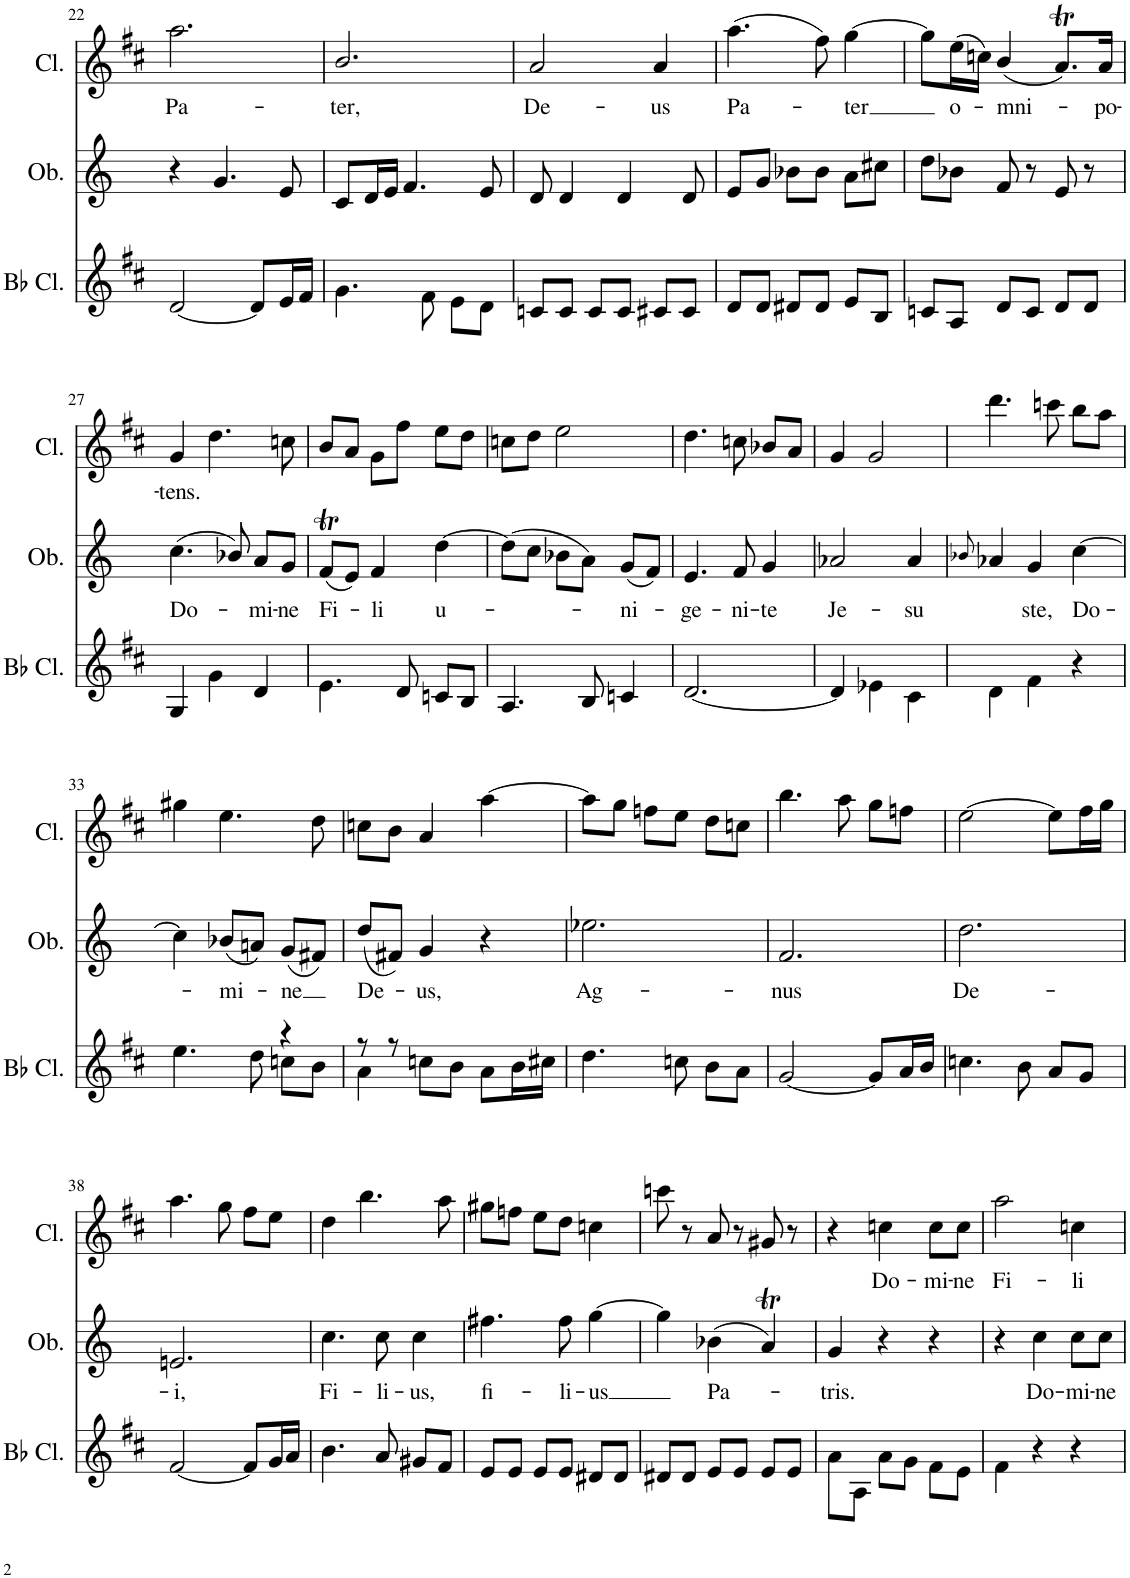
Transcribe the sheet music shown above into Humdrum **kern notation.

**kern	**kern	**text	**kern	**text
*part3	*part2	*part2	*part1	*part1
*staff3	*staff2	*staff2	*staff1	*staff1
*I"Bb Clarinet	*I"Oboe	*	*I"Clarinet	*
*I'Bb Cl.	*I'Ob.	*	*I'Cl.	*
!!LO:PB:g=z
*clefG2	*clefG2	*	*clefG2	*
*Trd1c2	*	*	*Trd1c2	*
*k[f#c#]	*k[]	*	*k[f#c#]	*
*M3/4	*M3/4	*	*M3/4	*
=22	=22	=22	=22	=22
!	!	!	!	!LO:LY:b
[2d/	4r	.	2.aa\	Pa-
.	4.g/	.	.	.
8d/L]	.	.	.	.
16e/L	8e/	.	.	.
16f#/JJ	.	.	.	.
=23	=23	=23	=23	=23
!	!	!	!	!LO:LY:b
4.g\	8c/L	.	2.b/	-ter,
.	16d/L	.	.	.
.	16e/JJ	.	.	.
.	4.f/	.	.	.
8f#\	.	.	.	.
8e\L	.	.	.	.
8d\J	8e/	.	.	.
=24	=24	=24	=24	=24
!	!	!	!	!LO:LY:b
8cn/L	8d/	.	2a/	De-
8c/J	4d/	.	.	.
8c/L	.	.	.	.
8c/J	4d/	.	.	.
!	!	!	!	!LO:LY:b
8c#X/L	.	.	4a/	-us
8c#/J	8d/	.	.	.
=25	=25	=25	=25	=25
!	!	!	!	!LO:LY:b
8d/L	8e/L	.	(4.aa\	Pa-
8d/J	8g/J	.	.	.
8d#X/L	8b-X\L	.	.	.
8d#/J	8b-\J	.	8ff#\)	.
!	!	!	!	!LO:LY:b
8e/L	8a\L	.	[4gg\	-ter
8B/J	8cc#X\J	.	.	.
=26	=26	=26	=26	=26
8cn/L	8dd\L	.	8gg\L]	.
!	!	!	!	!LO:LY:b
8A/J	8b-X\J	.	(16ee\L	o-
.	.	.	16ccn\JJ)	.
!	!	!	!	!LO:LY:b
8d/L	8f/	.	(4b/	-mni-
8c/J	8r	.	.	.
8d/L	8e/	.	8.aT/L)	.
8d/J	8r	.	.	.
!	!	!	!	!LO:LY:b
.	.	.	16a/Jk	-po-
!!LO:LB:g=z
=27	=27	=27	=27	=27
!	!	!LO:LY:b	!	!LO:LY:b
4G/	(4.cc\	Do-	4g/	-tens.
4g\	.	.	4.dd\	.
.	8b-X/)	.	.	.
!	!	!LO:LY:b	!	!
4d/	8a/L	-mi-	.	.
!	!	!LO:LY:b	!	!
.	8g/J	-ne	8ccn\	.
=28	=28	=28	=28	=28
!	!	!LO:LY:b	!	!
4.e\	(8fT/L	Fi-	8b/L	.
.	8e/J)	.	8a/J	.
!	!	!LO:LY:b	!	!
.	4f/	-li	8g\L	.
8d/	.	.	8ff#\J	.
!	!	!LO:LY:b	!	!
8cn/L	[4dd\	u-	8ee\L	.
8B/J	.	.	8dd\J	.
=29	=29	=29	=29	=29
4.A/	(8dd\L]	.	8ccn\L	.
.	8cc\J	.	8dd\J	.
.	8b-X\L	.	2ee\	.
8B/	8a\J)	.	.	.
!	!	!LO:LY:b	!	!
4cn/	(8g/L	-ni-	.	.
.	8f/J)	.	.	.
=30	=30	=30	=30	=30
!	!	!LO:LY:b	!	!
[2.d/	4.e/	-ge-	4.dd\	.
!	!	!LO:LY:b	!	!
.	8f/	-ni-	8ccn\	.
!	!	!LO:LY:b	!	!
.	4g/	-te	8b-X/L	.
.	.	.	8a/J	.
=31	=31	=31	=31	=31
!	!	!LO:LY:b	!	!
4d/]	2a-X/	Je-	4g/	.
4e-X\	.	.	2g/	.
!	!	!LO:LY:b	!	!
4c#\	4a-/	-su	.	.
=32	=32	=32	=32	=32
.	8qb-X/	.	.	.
4d\	4a-X/	.	4.ddd\	.
!	!	!LO:LY:b	!	!
4f#\	4g/	-ste,	.	.
.	.	.	8cccn\	.
!	!	!LO:LY:b	!	!
4r	[4cc\	Do-	8bb\L	.
.	.	.	8aa\J	.
!!LO:LB:g=z
=33	=33	=33	=33	=33
*^	*	*	*	*
4.ee\	4.ryy	4cc\]	.	4gg#X\	.
!	!	!	!LO:LY:b	!	!
.	.	(8b-X/L	-mi-	4.ee\	.
8ryy	8dd\	8an/J)	.	.	.
!	!	!	!LO:LY:b	!	!
4r	8ccn\L	(8g/L	-ne	.	.
.	8b\J	8f#X/J)	.	8dd\	.
=34	=34	=34	=34	=34	=34
!	!	!	!LO:LY:b	!	!
8r	4a\	(8dd/L	De-	8ccn\L	.
8r	.	8f#X/J)	.	8b\J	.
!	!	!	!LO:LY:b	!	!
8ccn\L	2ryy	4g/	-us,	4a/	.
8b\J	.	.	.	.	.
8a\L	.	4r	.	[4aa\	.
16b\L	.	.	.	.	.
16cc#X\JJ	.	.	.	.	.
*v	*v	*	*	*	*
=35	=35	=35	=35	=35
!	!	!LO:LY:b	!	!
4.dd\	2.ee-X\	Ag-	8aa\L]	.
.	.	.	8gg\J	.
.	.	.	8ffn\L	.
8ccn\	.	.	8ee\J	.
8b\L	.	.	8dd\L	.
8a\J	.	.	8ccn\J	.
=36	=36	=36	=36	=36
!	!	!LO:LY:b	!	!
[2g/	2.f/	-nus	4.bb\	.
.	.	.	8aa\	.
8g/L]	.	.	8gg\L	.
16a/L	.	.	8ffn\J	.
16b/JJ	.	.	.	.
=37	=37	=37	=37	=37
!	!	!LO:LY:b	!	!
4.ccn\	2.dd\	De-	[2ee\	.
8b\	.	.	.	.
8a/L	.	.	8ee\L]	.
8g/J	.	.	16ff#\L	.
.	.	.	16gg\JJ	.
!!LO:LB:g=z
=38	=38	=38	=38	=38
!	!	!LO:LY:b	!	!
[2f#/	2.en/	-i,	4.aa\	.
.	.	.	8gg\	.
8f#/L]	.	.	8ff#\L	.
16g/L	.	.	8ee\J	.
16a/JJ	.	.	.	.
=39	=39	=39	=39	=39
!	!	!LO:LY:b	!	!
4.b\	4.cc\	Fi-	4dd\	.
.	.	.	4.bb\	.
!	!	!LO:LY:b	!	!
8a/	8cc\	-li-	.	.
!	!	!LO:LY:b	!	!
8g#X/L	4cc\	-us,	.	.
8f#/J	.	.	8aa\	.
=40	=40	=40	=40	=40
!	!	!LO:LY:b	!	!
8e/L	4.ff#X\	ﬁ-	8gg#X\L	.
8e/J	.	.	8ffn\J	.
8e/L	.	.	8ee\L	.
!	!	!LO:LY:b	!	!
8e/J	8ff#\	-li-	8dd\J	.
!	!	!LO:LY:b	!	!
8d#X/L	[4gg\	-us	4ccn\	.
8d#/J	.	.	.	.
=41	=41	=41	=41	=41
8d#X/L	4gg\]	.	8cccn\	.
8d#/J	.	.	8r	.
!	!	!LO:LY:b	!	!
8e/L	(4b-X\	Pa-	8a/	.
8e/J	.	.	8r	.
8e/L	4aT/)	.	8g#X/	.
8e/J	.	.	8r	.
=42	=42	=42	=42	=42
!	!	!LO:LY:b	!	!
8a\L	4g/	-tris.	4r	.
8A\J	.	.	.	.
!	!	!	!	!LO:LY:b
8a\L	4r	.	4ccn\	Do-
8g\J	.	.	.	.
!	!	!	!	!LO:LY:b
8f#\L	4r	.	8cc\L	-mi-
!	!	!	!	!LO:LY:b
8e\J	.	.	8cc\J	-ne
=43	=43	=43	=43	=43
!	!	!	!	!LO:LY:b
4f#\	4r	.	2aa\	Fi-
!	!	!LO:LY:b	!	!
4r	4cc\	Do-	.	.
!	!	!LO:LY:b	!	!LO:LY:b
4r	8cc\L	-mi-	4ccn\	-li
!	!	!LO:LY:b	!	!
.	8cc\J	-ne	.	.
=	=	=	=	=
*-	*-	*-	*-	*-
